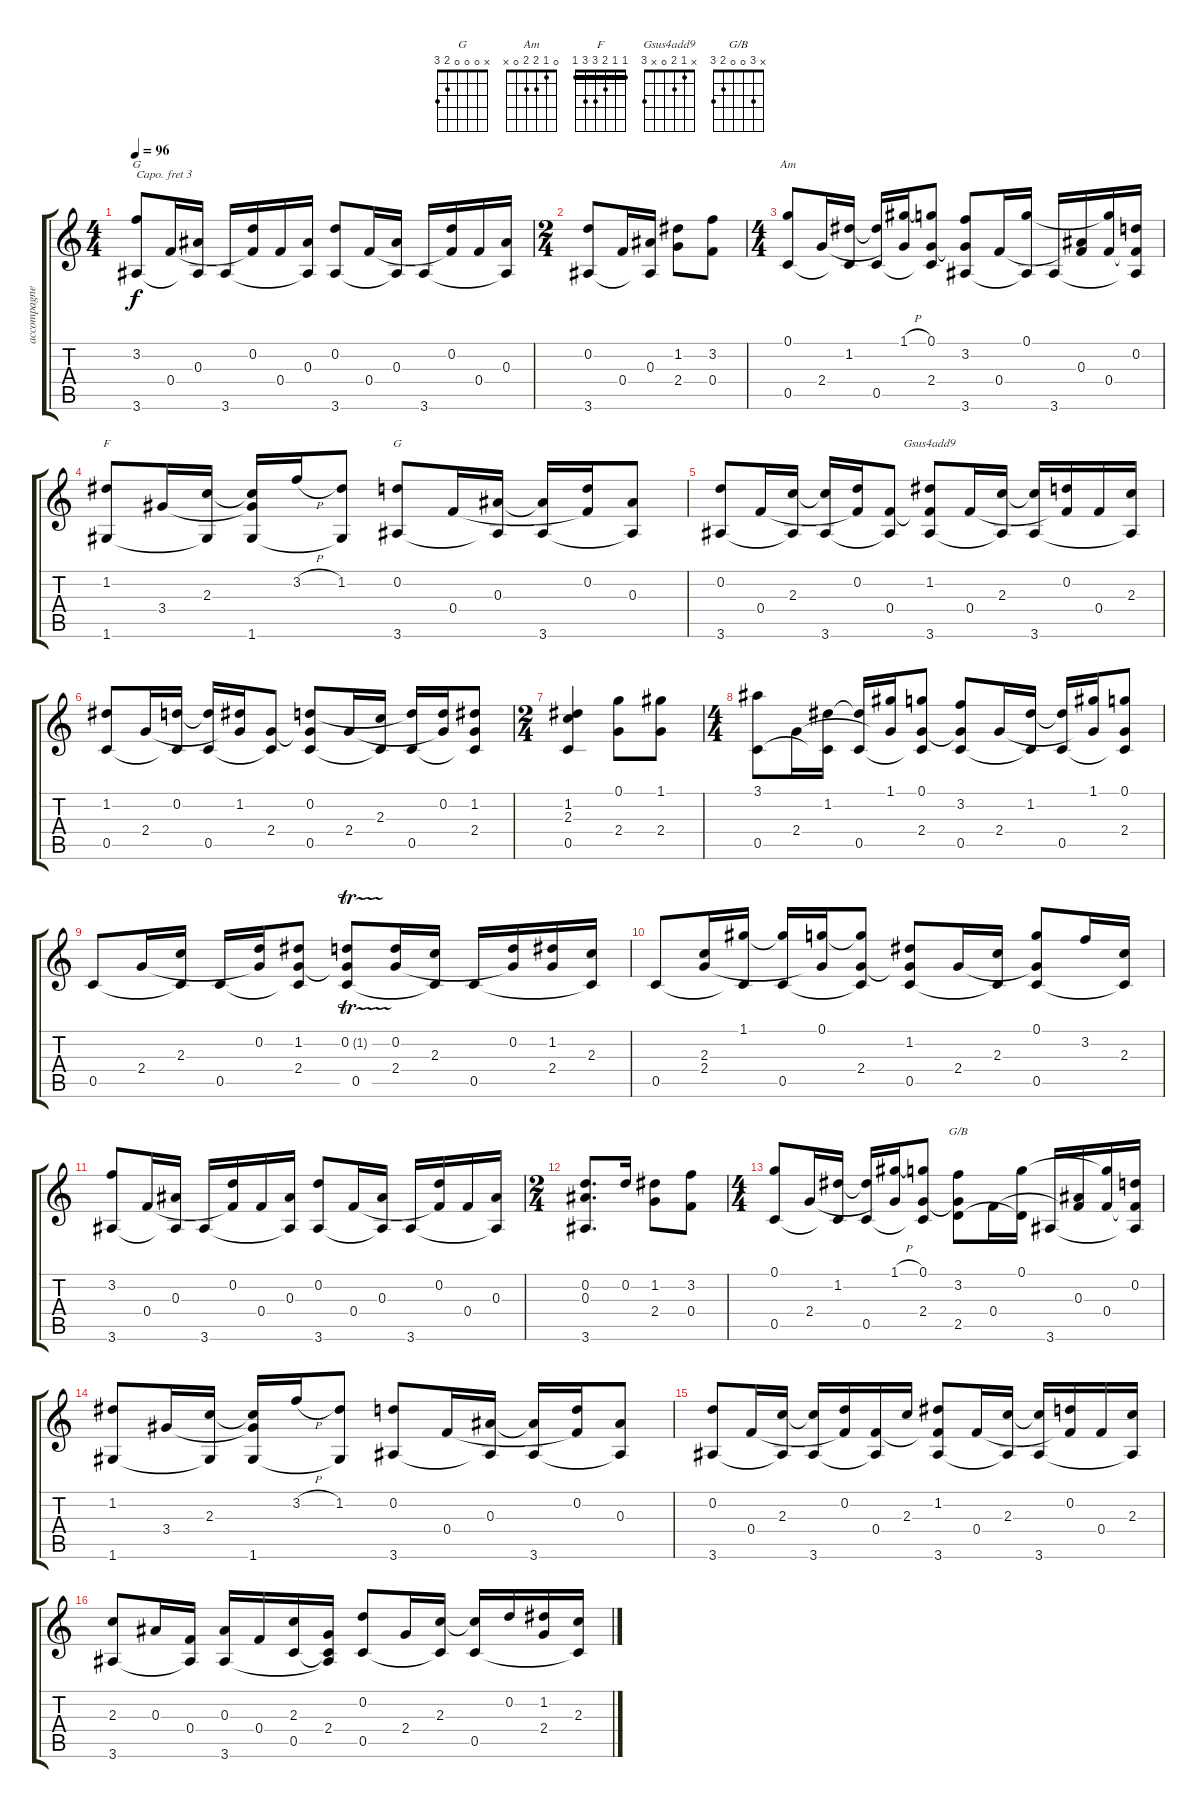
\track ("accompagnement" "accompagne") {instrument acousticguitarsteel}
\staff {score tabs}
\capo 3
\tuning (E4 B3 G3 D3 A2 E2) {hide}
\chord ("G" x 3 0 0 2 3)
\chord ("Am" 0 1 2 2 0 x)
\chord ("F" 1 1 2 3 3 1) {barre 1}
\chord ("G" x 0 0 0 2 3)
\chord ("Gsus4add9" x 1 2 0 x 3)
\chord ("G/B" x 3 0 0 2 3)
\ts (4 4)
\tempo 96
\clef g2
\ks c
(3.2 3.6).8{ch "G" dy f} 0.4.16 (0.3 3.6{t}).16 3.6.16 (0.2 0.4{t}).16 0.4.16 (0.3 3.6{t}).16 (0.2 3.6).8 0.4.16 (0.3 3.6{t}).16 3.6.16 (0.2 0.4{t}).16 0.4.16 (0.3 3.6{t}).16 |
\ts (2 4)
(0.2 3.6).8 0.4.16 (0.3 3.6{t}).16 (1.2 2.4).8 (3.2 0.4).8 |
\ts (4 4)
(0.1 0.5).8{ch "Am"} 2.4.16 (1.2 0.5{t}).16 (1.2{t} 0.5).16 (1.1{h} 2.4{t}).16 (0.1 2.4 0.5{t}).8 (3.2 2.4{t} 3.6).8 0.4.16 (0.1 3.6{t}).16 3.6.16 (0.3 0.4{t}).16 (0.1{t} 0.4).16 (0.2 0.4{t} 3.6{t}).16 |
(1.2 1.6).8{ch "F"} 3.4.16 (2.3 1.6{t}).16 (2.3{t} 3.4{t} 1.6).16 3.2{h}.16 (1.2 1.6{t}).8 (0.2 3.6).8{ch "G"} 0.4.16 (0.3 3.6{t}).16 (0.3{t} 3.6).16 (0.2 0.4{t}).16 (0.3 3.6{t}).8 |
(0.2 3.6).8 0.4.16 (2.3 3.6{t}).16 (2.3{t} 3.6).16 (0.2 0.4{t}).16 (0.4 3.6{t}).8 (1.2 0.4{t} 3.6).8{ch "Gsus4add9"} 0.4.16 (2.3 3.6{t}).16 (2.3{t} 3.6).16 (0.2 0.4{t}).16 0.4.16 (2.3 3.6{t}).16 |
(1.2 0.5).8 2.4.16 (0.2 0.5{t}).16 (0.2{t} 0.5).16 (1.2 2.4{t}).16 (2.4 0.5{t}).8 (0.2 2.4{t} 0.5).8 2.4.16 (2.3 0.5{t}).16 (0.2{t} 0.5).16 (0.2 2.4{t}).16 (1.2 2.4 0.5{t}).8 |
\ts (2 4)
(1.2 2.3 0.5).4 (0.1 2.4).8 (1.1 2.4).8 |
\ts (4 4)
(3.1 0.5).8 2.4.16 (1.2 0.5{t}).16 (1.2{t} 0.5).16 (1.1 2.4{t}).16 (0.1 2.4 0.5{t}).8 (3.2 2.4{t} 0.5).8 2.4.16 (1.2 0.5{t}).16 (1.2{t} 0.5).16 (1.1 2.4{t}).16 (0.1 2.4 0.5{t}).8 |
0.5.8 2.4.16 (2.3 0.5{t}).16 0.5.16 (0.2 2.4{t}).16 (1.2 2.4 0.5{t}).8 (0.2{tr (1 32)} 2.4{t} 0.5).8 (0.2 2.4).16 (2.3 0.5{t}).16 0.5.16 (0.2 2.4{t}).16 (1.2 2.4).16 (2.3 0.5{t}).16 |
0.5.8 (2.3 2.4).16 (1.1 0.5{t}).16 (1.1{t} 0.5).16 (0.1 2.4{t}).16 (0.1{t} 2.4 0.5{t}).8 (1.2 2.4{t} 0.5).8 2.4.16 (2.3 0.5{t}).16 (0.1 2.4{t} 0.5).8 3.2.16 (2.3 0.5{t}).16 |
(3.2 3.6).8 0.4.16 (0.3 3.6{t}).16 3.6.16 (0.2 0.4{t}).16 0.4.16 (0.3 3.6{t}).16 (0.2 3.6).8 0.4.16 (0.3 3.6{t}).16 3.6.16 (0.2 0.4{t}).16 0.4.16 (0.3 3.6{t}).16 |
\ts (2 4)
(0.2 0.3 3.6).8{d} 0.2.16 (1.2 2.4).8 (3.2 0.4).8 |
\ts (4 4)
(0.1 0.5).8 2.4.16 (1.2 0.5{t}).16 (1.2{t} 0.5).16 (1.1{h} 2.4{t}).16 (0.1 2.4 0.5{t}).8 (3.2 2.4{t} 2.5).8{ch "G/B"} 0.4.16 (0.1 2.5{t}).16 3.6.16 (0.3 0.4{t}).16 (0.1{t} 0.4).16 (0.2 0.4{t} 3.6{t}).16 |
(1.2 1.6).8 3.4.16 (2.3 1.6{t}).16 (2.3{t} 3.4{t} 1.6).16 3.2{h}.16 (1.2 1.6{t}).8 (0.2 3.6).8 0.4.16 (0.3 3.6{t}).16 (0.3{t} 3.6).16 (0.2 0.4{t}).16 (0.3 3.6{t}).8 |
(0.2 3.6).8 0.4.16 (2.3 3.6{t}).16 (2.3{t} 3.6).16 (0.2 0.4{t}).16 (0.4 3.6{t}).16 2.3.16 (1.2 0.4{t} 3.6).8 0.4.16 (2.3 3.6{t}).16 (2.3{t} 3.6).16 (0.2 0.4{t}).16 0.4.16 (2.3 3.6{t}).16 |
(2.3 3.6).8 0.3.16 (0.4 3.6{t}).16 (0.3 3.6).16 0.4.16 (2.3 0.5).16 (2.4 0.5{t} 3.6{t}).16 (0.2 0.5).8 2.4.16 (2.3 0.5{t}).16 (2.3{t} 0.5).16 0.2.16 (1.2 2.4).16 (2.3 0.5{t}).16
